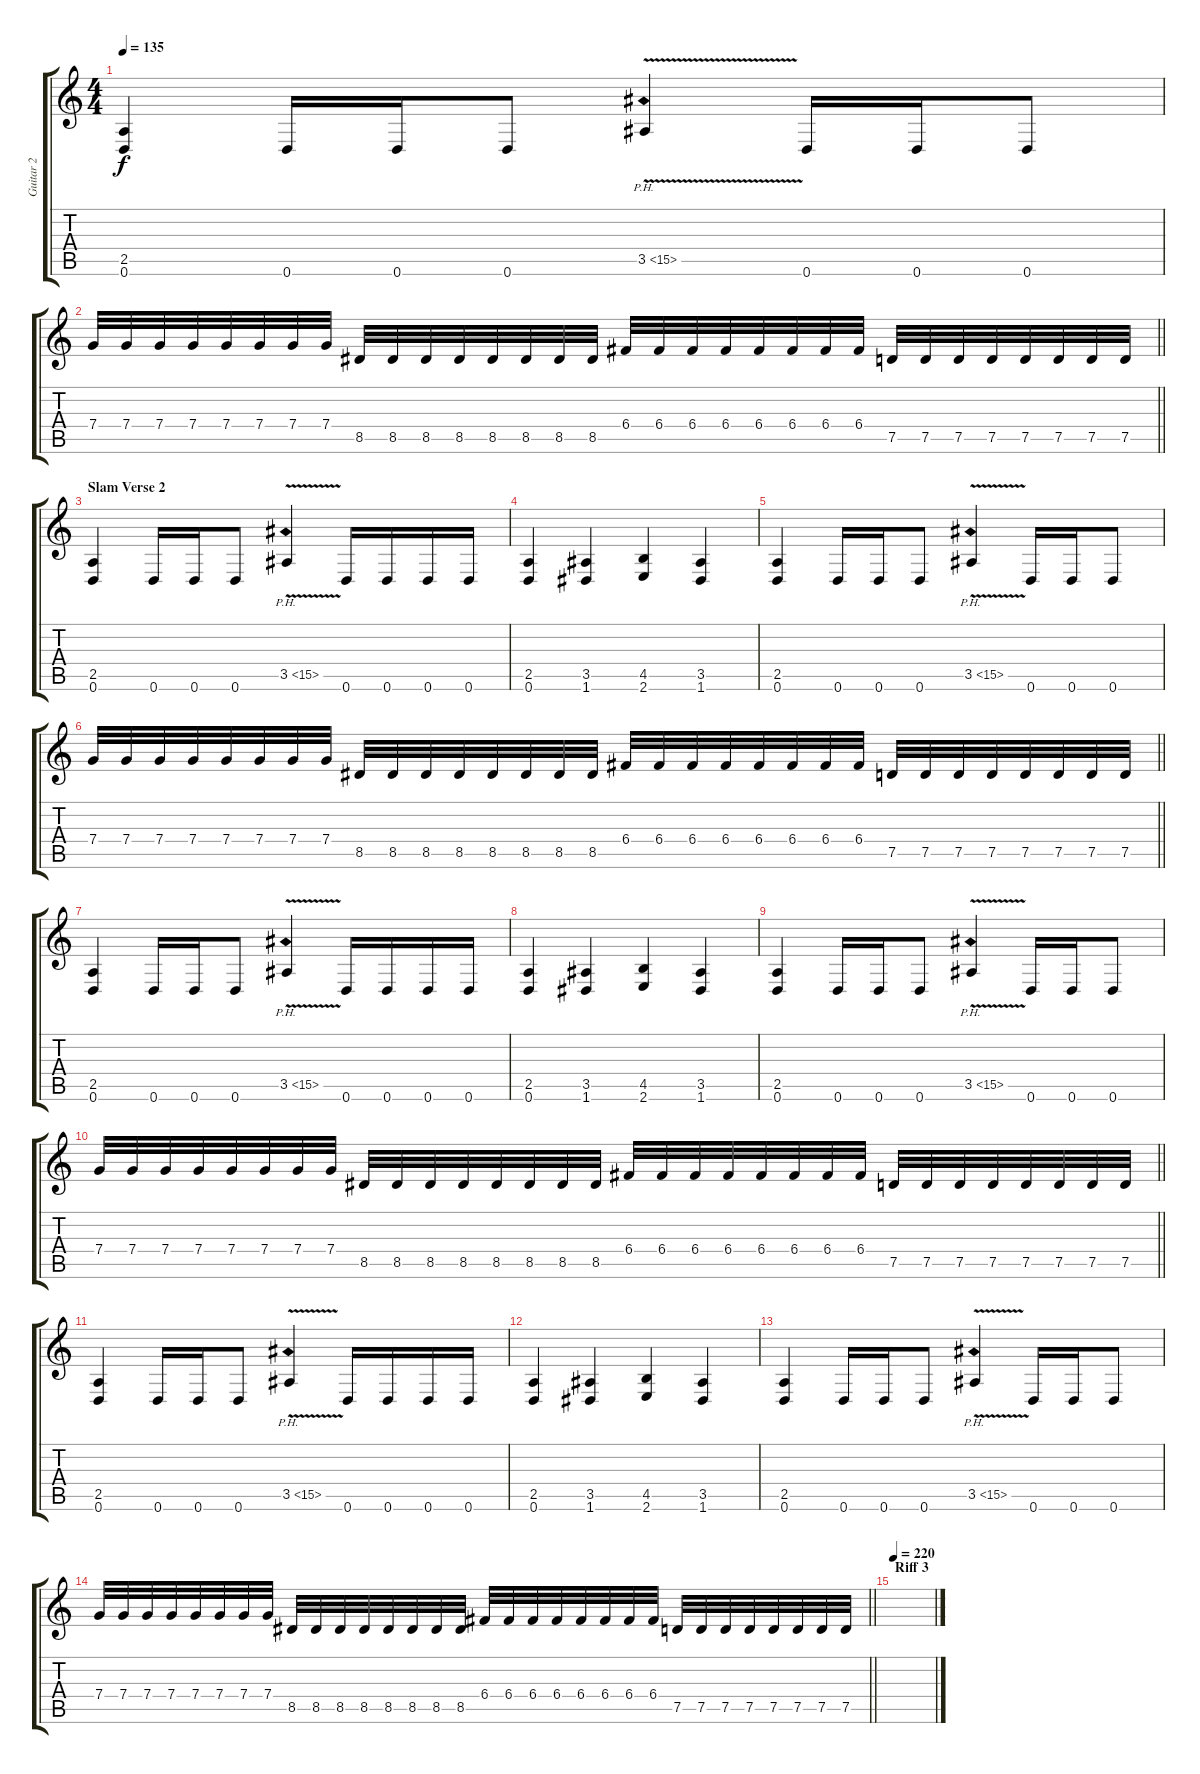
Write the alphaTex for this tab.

\track ("Guitar 2" "Guitar 2") {instrument distortionguitar}
\staff {score tabs}
\tuning (D4 A3 F3 C3 G2 D2) {hide}
\ts (4 4)
\tempo 135
\clef g2
\ks c
(2.5 0.6).4{dy f} 0.6.16 0.6.16 0.6.8 3.5{ph 12 v}.4 0.6.16 0.6.16 0.6.8 |
\barLineRight lightlight
7.4.32 7.4.32 7.4.32 7.4.32 7.4.32 7.4.32 7.4.32 7.4.32 8.5.32 8.5.32 8.5.32 8.5.32 8.5.32 8.5.32 8.5.32 8.5.32 6.4.32 6.4.32 6.4.32 6.4.32 6.4.32 6.4.32 6.4.32 6.4.32 7.5.32 7.5.32 7.5.32 7.5.32 7.5.32 7.5.32 7.5.32 7.5.32 |
\section ("" "Slam Verse 2")
(2.5 0.6).4 0.6.16 0.6.16 0.6.8 3.5{ph 12 v}.4 0.6.16 0.6.16 0.6.16 0.6.16 |
(2.5 0.6).4 (3.5 1.6).4 (4.5 2.6).4 (3.5 1.6).4 |
(2.5 0.6).4 0.6.16 0.6.16 0.6.8 3.5{ph 12 v}.4 0.6.16 0.6.16 0.6.8 |
\barLineRight lightlight
7.4.32 7.4.32 7.4.32 7.4.32 7.4.32 7.4.32 7.4.32 7.4.32 8.5.32 8.5.32 8.5.32 8.5.32 8.5.32 8.5.32 8.5.32 8.5.32 6.4.32 6.4.32 6.4.32 6.4.32 6.4.32 6.4.32 6.4.32 6.4.32 7.5.32 7.5.32 7.5.32 7.5.32 7.5.32 7.5.32 7.5.32 7.5.32 |
(2.5 0.6).4 0.6.16 0.6.16 0.6.8 3.5{ph 12 v}.4 0.6.16 0.6.16 0.6.16 0.6.16 |
(2.5 0.6).4 (3.5 1.6).4 (4.5 2.6).4 (3.5 1.6).4 |
(2.5 0.6).4 0.6.16 0.6.16 0.6.8 3.5{ph 12 v}.4 0.6.16 0.6.16 0.6.8 |
\barLineRight lightlight
7.4.32 7.4.32 7.4.32 7.4.32 7.4.32 7.4.32 7.4.32 7.4.32 8.5.32 8.5.32 8.5.32 8.5.32 8.5.32 8.5.32 8.5.32 8.5.32 6.4.32 6.4.32 6.4.32 6.4.32 6.4.32 6.4.32 6.4.32 6.4.32 7.5.32 7.5.32 7.5.32 7.5.32 7.5.32 7.5.32 7.5.32 7.5.32 |
(2.5 0.6).4 0.6.16 0.6.16 0.6.8 3.5{ph 12 v}.4 0.6.16 0.6.16 0.6.16 0.6.16 |
(2.5 0.6).4 (3.5 1.6).4 (4.5 2.6).4 (3.5 1.6).4 |
(2.5 0.6).4 0.6.16 0.6.16 0.6.8 3.5{ph 12 v}.4 0.6.16 0.6.16 0.6.8 |
\barLineRight lightlight
7.4.32 7.4.32 7.4.32 7.4.32 7.4.32 7.4.32 7.4.32 7.4.32 8.5.32 8.5.32 8.5.32 8.5.32 8.5.32 8.5.32 8.5.32 8.5.32 6.4.32 6.4.32 6.4.32 6.4.32 6.4.32 6.4.32 6.4.32 6.4.32 7.5.32 7.5.32 7.5.32 7.5.32 7.5.32 7.5.32 7.5.32 7.5.32 |
\section ("" "Riff 3")
\tempo 220
